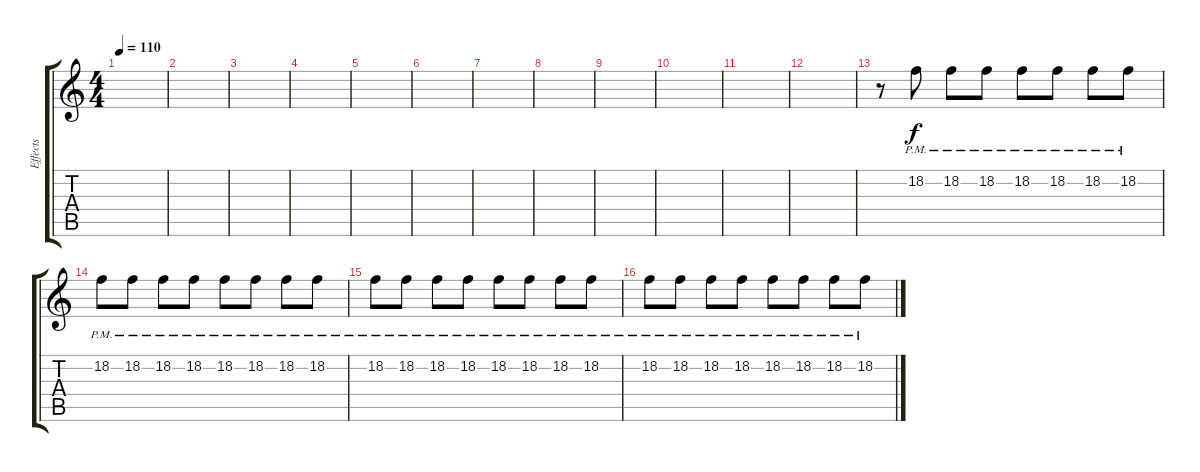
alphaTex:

\track ("Effects" "Effects") {instrument lead1square}
\staff {score tabs}
\tuning (E4 B3 G3 D3 A2 E2) {hide}
\ts (4 4)
\tempo 110
\clef g2
\ks c
|
|
|
|
|
|
|
|
|
|
|
|
r.8{volume 6 instrument pizzicatostrings} 18.2{pm}.8 18.2{pm}.8 18.2{pm}.8 18.2{pm}.8 18.2{pm}.8 18.2{pm}.8 18.2{pm}.8 |
18.2{pm}.8 18.2{pm}.8 18.2{pm}.8 18.2{pm}.8 18.2{pm}.8 18.2{pm}.8 18.2{pm}.8 18.2{pm}.8 |
18.2{pm}.8 18.2{pm}.8 18.2{pm}.8 18.2{pm}.8 18.2{pm}.8 18.2{pm}.8 18.2{pm}.8 18.2{pm}.8 |
18.2{pm}.8 18.2{pm}.8 18.2{pm}.8 18.2{pm}.8 18.2{pm}.8 18.2{pm}.8 18.2{pm}.8 18.2{pm}.8
